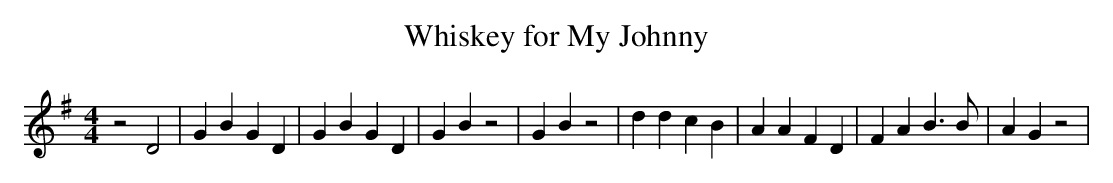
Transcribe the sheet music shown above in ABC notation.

X:1
T:Whiskey for My Johnny
M:4/4
L:1/4
K:G
 z2 D2| G B G D| G B G D| G B z2| G B z2| d d c B| A A F D| F A B3/2 B/2|\
 A G z2|
